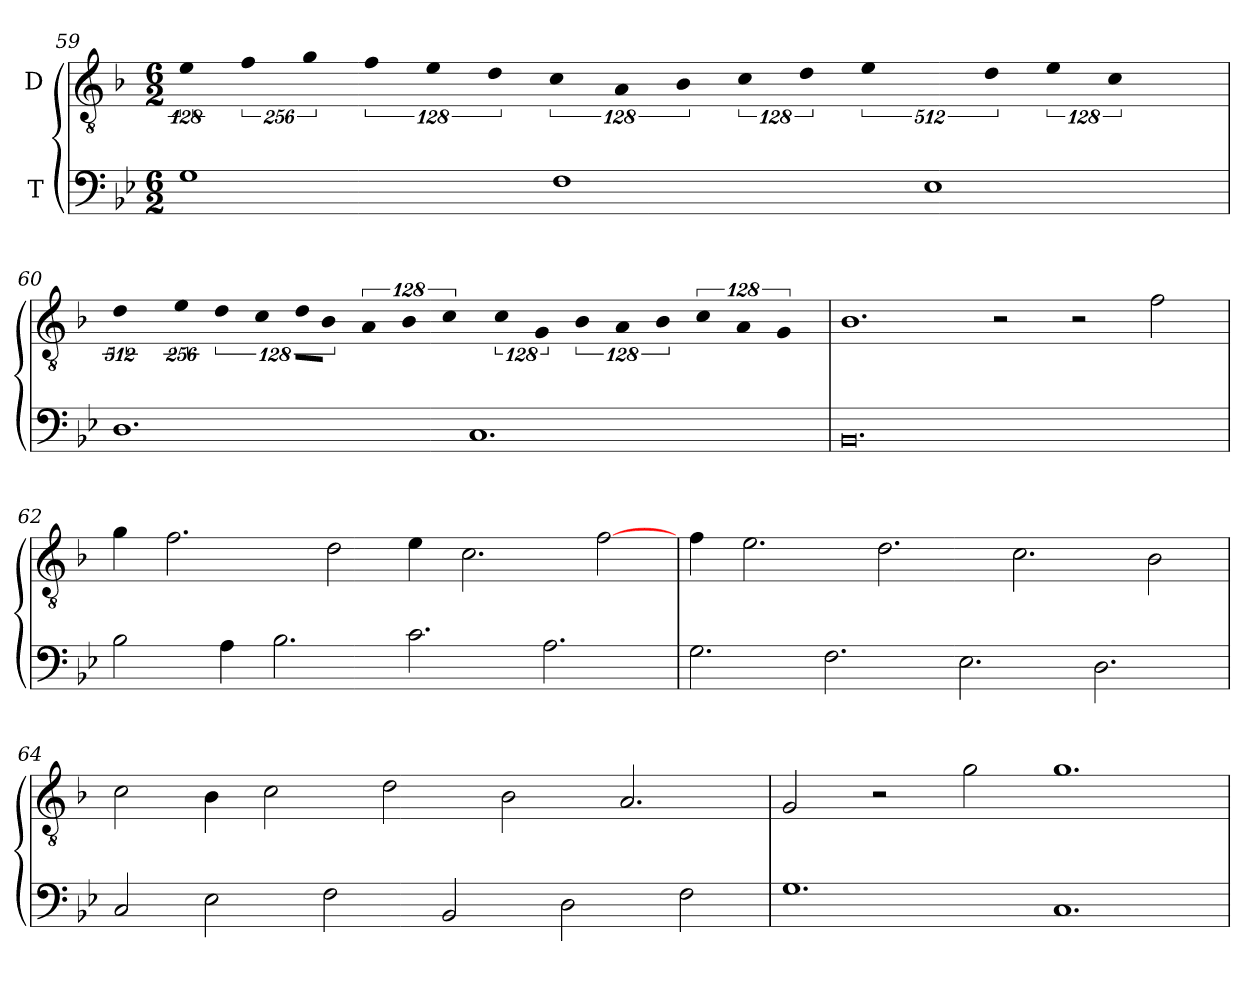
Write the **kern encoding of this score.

**kern	**kern
*part2	*part1
*staff2	*staff1
*I"T	*I"D
*clefF4	*clefGv2
*	*ITrd7c12
*k[b-e-]	*k[b-]
*B-:	*F:
*M6/2	*M6/2
=59	=59
!	!LO:N:vis=4
1Gi\	512%85Ei\
!	!LO:N:vis=4
.	1024%171Fi\
!	!LO:N:vis=4
.	1024%171Gi\
!	!LO:N:vis=4
.	512%85Fi\
!	!LO:N:vis=4
.	1024%171Ei\
!	!LO:N:vis=4
.	1024%171Di\
!	!LO:N:vis=4
1Fi\	512%85Ci\
!	!LO:N:vis=4
.	1024%171AAi/
!	!LO:N:vis=4
.	1024%171BB-i\
!	!LO:N:vis=4
.	512%85Ci\
!	!LO:N:vis=2
.	512%171Di\
!	!LO:N:vis=2
1E-i\	1024%341Ei\
!	!LO:N:vis=4
.	1024%171Di\
!	!LO:N:vis=4
.	512%85Ei\
!	!LO:N:vis=2
.	512%171Ci\
=60	=60
!	!LO:N:vis=2
1.Di/	1024%341Di\
!	!LO:N:vis=4
.	1024%171Ei\
!	!LO:N:vis=4
.	512%85Di\
!	!LO:N:vis=4
.	1024%171Ci\
!	!LO:N:vis=8
.	1024%85Di\L
!	!LO:N:vis=8
.	512%43BB-i\J
!	!LO:N:vis=4
.	512%85AAi/
!	!LO:N:vis=4
.	1024%171BB-i/
!	!LO:N:vis=4
.	1024%171Ci\
!	!LO:N:vis=4
1.Ci/	512%85Ci\
!	!LO:N:vis=2
.	512%171GGi/
!	!LO:N:vis=4
.	512%85BB-i\
!	!LO:N:vis=4
.	1024%171AAi/
!	!LO:N:vis=4
.	1024%171BB-i\
!	!LO:N:vis=4
.	512%85Ci\
!	!LO:N:vis=4
.	1024%171AAi/
!	!LO:N:vis=4
.	1024%171GGi/
=61	=61
0.BB-i/	1.BB-i/
.	2r
.	2r
.	2Fi\
!!LO:LB:g=z
=62	=62
2B-i\	4Gi\
.	2.Fi\
4Ai\	.
2.B-i\	.
.	2Di\
2.ci\	4Ei\
.	2.Ci\
2.Ai\	.
.	[2Fi\
=63	=63
2.Gi\	4Fi\
.	2.Ei\
2.Fi\	.
.	2.Di\
2.E-i\	.
.	2.Ci\
2.Di\	.
.	2BB-i\
=64	=64
2Ci/	2Ci\
2E-i\	4BB-i\
.	2Ci\
2Fi\	.
.	2Di\
2BB-i/	.
.	2BB-i\
2Di\	.
.	2.AAi/
2Fi\	.
=65	=65
1.Gi\	2GGi/
.	2r
.	2Gi\
1.Ci/	1.Gi\
=	=
*-	*-
